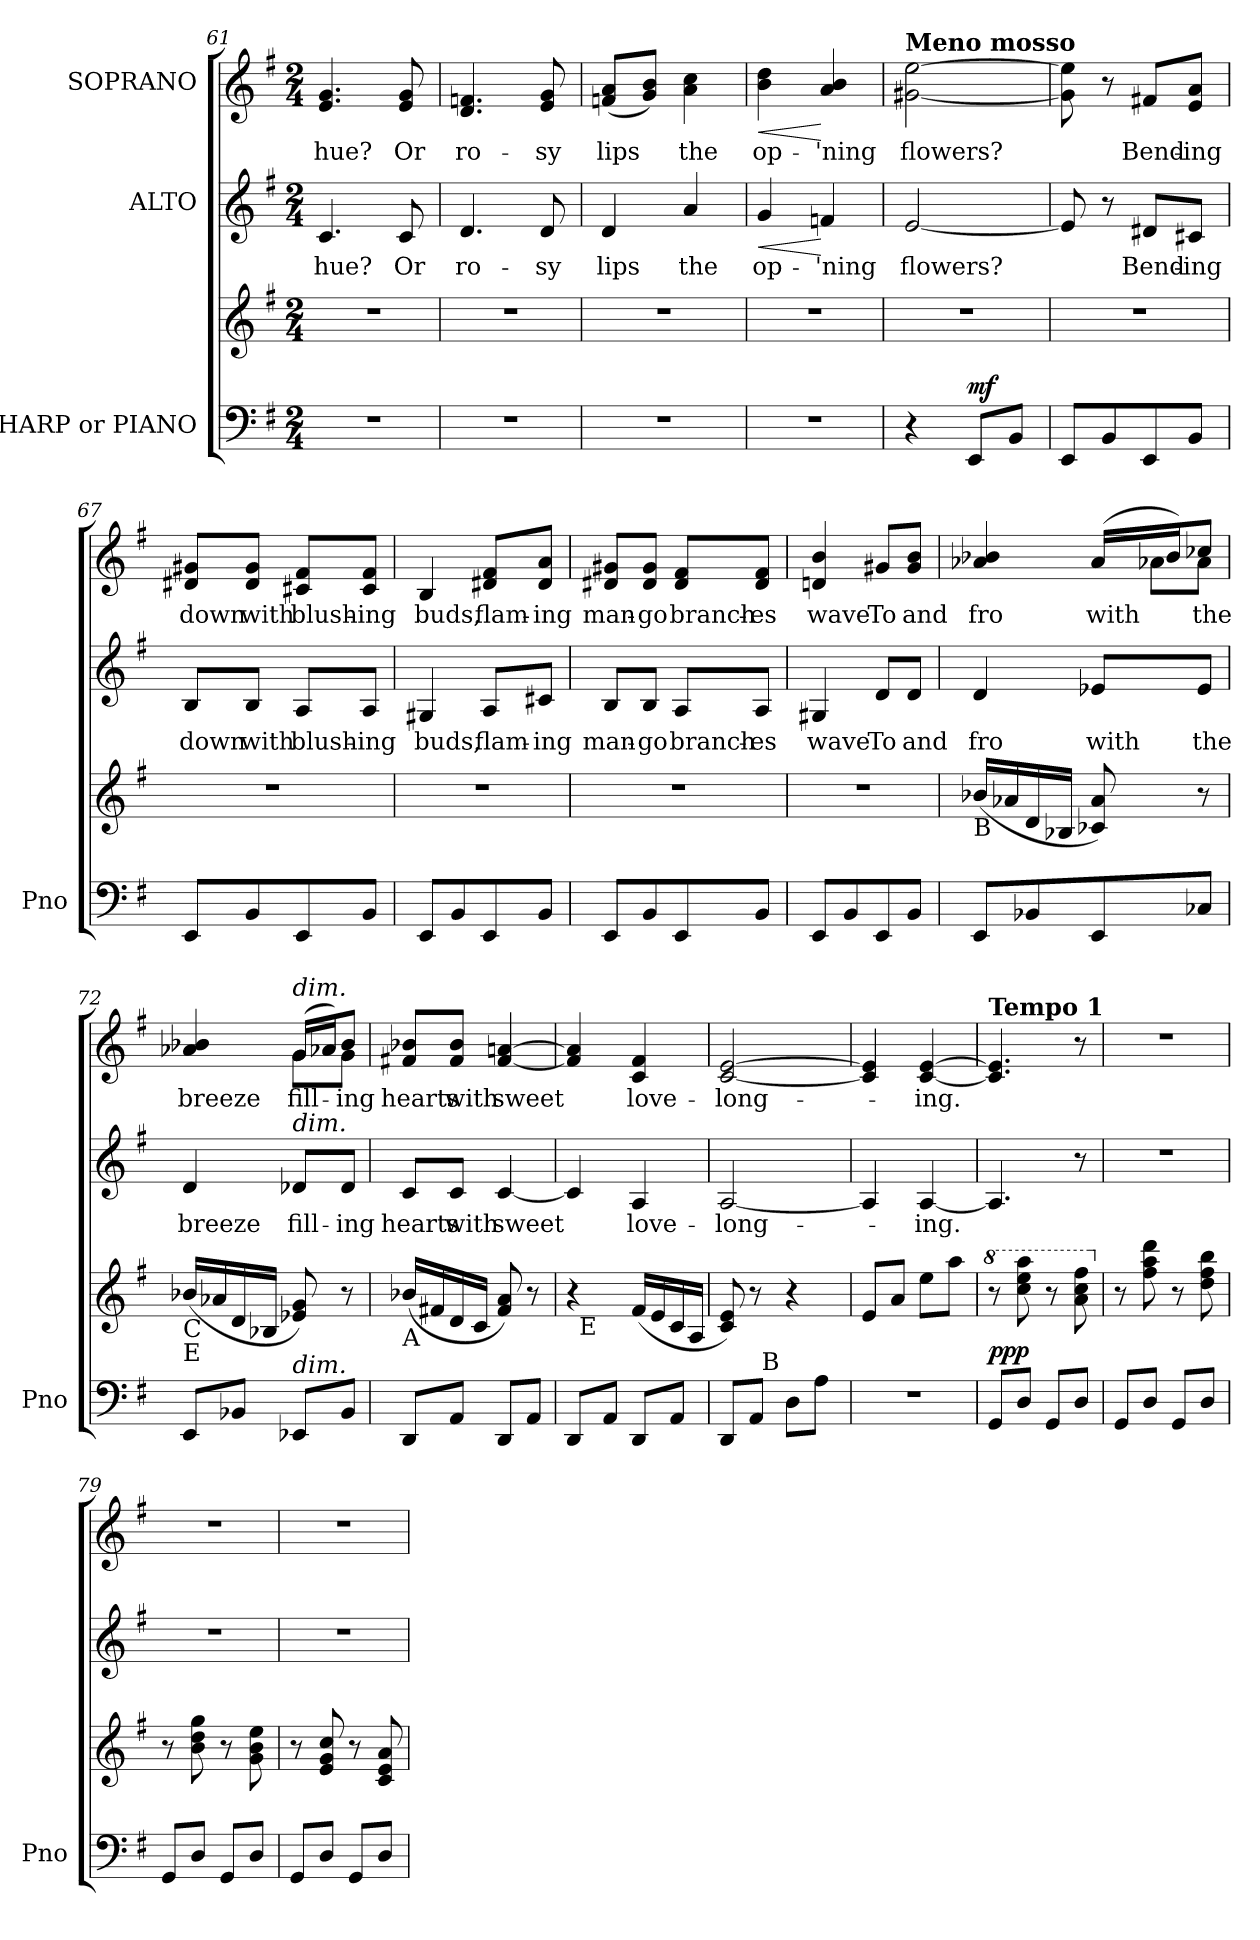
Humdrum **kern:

**kern	**kern	**dynam	**kern	**text	**dynam	**kern	**text	**dynam
*part3	*part3	*part3	*part2	*part2	*part2	*part1	*part1	*part1
*staff4	*staff3	*staff3/4	*staff2	*staff2	*staff2	*staff1	*staff1	*staff1
*I"HARP or PIANO	*	*	*I"ALTO	*	*	*I"SOPRANO	*	*
*I'Pno	*	*	*	*	*	*	*	*
*clefF4	*clefG2	*	*clefG2	*	*	*clefG2	*	*
*k[f#]	*k[f#]	*	*k[f#]	*	*	*k[f#]	*	*
*G:	*G:	*	*G:	*	*	*G:	*	*
*M2/4	*M2/4	*	*M2/4	*	*	*M2/4	*	*
=61	=61	=61	=61	=61	=61	=61	=61	=61
2r	2r	.	4.c/	hue?	.	4.e/ 4.g/	hue?	.
.	.	.	8c/	Or	.	8e/ 8g/	Or	.
=62	=62	=62	=62	=62	=62	=62	=62	=62
2r	2r	.	4.d/	ro-	.	4.d/ 4.fn/	ro-	.
.	.	.	8d/	-sy	.	8e/ 8g/	-sy	.
!!LO:LB:g=z
=63	=63	=63	=63	=63	=63	=63	=63	=63
2r	2r	.	4d/	lips	.	(8fn/ 8a/L	lips	.
.	.	.	.	.	.	8g/ 8b/J)	.	.
.	.	.	4a/	the	.	4a\ 4cc\	the	.
=64	=64	=64	=64	=64	=64	=64	=64	=64
!	!	!	!	!	!LO:HP:b	!	!	!LO:HP:b
2r	2r	.	4g/	op-	<	4b\ 4dd\	op-	<
.	.	.	4fn/	-'ning	[	4a/ 4b/	-'ning	[
=65	=65	=65	=65	=65	=65	=65	=65	=65
!	!	!	!	!	!	!LO:TX:a:B:t=Meno mosso	!	!
4r	2r	.	[2e/	flowers?	.	[2g#X\ [2ee\	flowers?	.
!	!	!LO:DY:a=2	!	!	!	!	!	!
8EE/L	.	mf	.	.	.	.	.	.
8BB/J	.	.	.	.	.	.	.	.
=66	=66	=66	=66	=66	=66	=66	=66	=66
8EE/L	2r	.	8e/]	.	.	8g#\] 8ee\]	.	.
8BB/	.	.	8r	.	.	8r	.	.
8EE/	.	.	8d#X/L	Bend-	.	8f#X/L	Bend-	.
8BB/J	.	.	8c#X/J	-ing	.	8e/ 8a/J	-ing	.
=67	=67	=67	=67	=67	=67	=67	=67	=67
8EE/L	2r	.	8B/L	down	.	8d#X/ 8g#X/L	down	.
8BB/	.	.	8B/J	with	.	8d#/ 8g#/J	with	.
8EE/	.	.	8A/L	blush-	.	8c#X/ 8f#/L	blush-	.
8BB/J	.	.	8A/J	-ing	.	8c#/ 8f#/J	-ing	.
=68	=68	=68	=68	=68	=68	=68	=68	=68
8EE/L	2r	.	4G#X/	buds,	.	4B/	buds,	.
8BB/	.	.	.	.	.	.	.	.
8EE/	.	.	8A/L	flam-	.	8d#X/ 8f#/L	flam-	.
8BB/J	.	.	8c#X/J	-ing	.	8d#/ 8a/J	-ing	.
!!LO:PB:g=z
=69	=69	=69	=69	=69	=69	=69	=69	=69
8EE/L	2r	.	8B/L	man-	.	8d#X/ 8g#X/L	man-	.
8BB/	.	.	8B/J	-go	.	8d#/ 8g#/J	-go	.
8EE/	.	.	8A/L	branch-	.	8d#/ 8f#/L	branch-	.
8BB/J	.	.	8A/J	-es	.	8d#/ 8f#/J	-es	.
=70	=70	=70	=70	=70	=70	=70	=70	=70
8EE/L	2r	.	4G#X/	wave	.	4dn/ 4b/	wave	.
8BB/	.	.	.	.	.	.	.	.
8EE/	.	.	8d/L	To	.	8g#X/L	To	.
8BB/J	.	.	8d/J	and	.	8g#/ 8b/J	and	.
=71	=71	=71	=71	=71	=71	=71	=71	=71
*	*	*	*	*	*	*^	*	*
!	!LO:TX:b:t=B	!	!	!	!	!	!	!	!
8EE/L	(16b-X/LL	.	4d/	fro	.	4a-X/ 4b-X/	4ryy	fro	.
.	16a-X/	.	.	.	.	.	.	.	.
8BB-X/	16d/	.	.	.	.	.	.	.	.
.	16B-X/JJ	.	.	.	.	.	.	.	.
8EE/	8c-X/ 8a-/)	.	8e-X/L	with	.	(16a-/LL	8a-X\L	with	.
.	.	.	.	.	.	16b-/J)	.	.	.
8C-X/J	8r	.	8e-/J	the	.	8cc-X/J	8a-\J	the	.
=72	=72	=72	=72	=72	=72	=72	=72	=72	=72
!	!LO:TX:b:t=C	!	!	!	!	!	!	!	!
!	!LO:TX:b:t=E	!	!	!	!	!	!	!	!
8EE/L	(16b-X/LL	.	4d/	breeze	.	4a-X/ 4b-X/	4ryy	breeze	.
.	16a-X/	.	.	.	.	.	.	.	.
8BB-X/J	16d/	.	.	.	.	.	.	.	.
.	16B-X/JJ	.	.	.	.	.	.	.	.
!	!	!	!	!	!	!LO:TX:a:i:t=dim.	!	!	!
!	!	!	!LO:TX:a:i:t=dim.	!	!	!	!	!	!
!LO:TX:a:i:t=dim.	!	!	!	!	!	!	!	!	!
8EE-X/L	8e-X/ 8g/)	.	8d-X/L	fill-	.	(16g/LL	8g\L	fill-	.
.	.	.	.	.	.	16a-X/J)	.	.	.
8BB-/J	8r	.	8d-/J	-ing	.	8b-/J	8g\J	-ing	.
!!LO:LB:g=z
=73	=73	=73	=73	=73	=73	=73	=73	=73	=73
!	!LO:TX:b:t=A	!	!	!	!	!	!	!	!
*	*	*	*	*	*	*v	*v	*	*
8DD/L	(16b-X/LL	.	8c/L	hearts	.	8f#X/ 8b-X/L	hearts	.
.	16f#X/	.	.	.	.	.	.	.
8AA/J	16d/	.	8c/J	with	.	8f#/ 8b-/J	with	.
.	16c/JJ	.	.	.	.	.	.	.
8DD/L	8f#/ 8a/)	.	[4c/	sweet	.	[4f#/ [4an/	sweet	.
8AA/J	8r	.	.	.	.	.	.	.
=74	=74	=74	=74	=74	=74	=74	=74	=74
*	*^	*	*	*	*	*	*	*
8DD/L	4r	32ryy	.	4c/]	.	.	4f#/] 4a/]	.	.
!	!	!LO:TX:b:t=E	!	!	!	!	!	!	!
.	.	4...ryy	.	.	.	.	.	.	.
8AA/J	.	.	.	.	.	.	.	.	.
8DD/L	(16f#/LL	.	.	4A/	love-	.	4c/ 4f#/	love-	.
.	16e/	.	.	.	.	.	.	.	.
8AA/J	16c/	.	.	.	.	.	.	.	.
.	16A/JJ	.	.	.	.	.	.	.	.
*	*v	*v	*	*	*	*	*	*	*
=75	=75	=75	=75	=75	=75	=75	=75	=75
*^	*	*	*	*	*	*	*	*
8DD/L	8ryy	8c/ 8e/)	.	[2A/	-long-	.	[2c/ [2e/	-long-	.
8AA/J	32ryy	8r	.	.	.	.	.	.	.
!	!LO:TX:a:t=B	!	!	!	!	!	!	!	!
.	4ryy	.	.	.	.	.	.	.	.
8D\L	.	4r	.	.	.	.	.	.	.
8A\J	.	.	.	.	.	.	.	.	.
.	16.ryy	.	.	.	.	.	.	.	.
*v	*v	*	*	*	*	*	*	*	*
=76	=76	=76	=76	=76	=76	=76	=76	=76
2r	8e/L	.	4A/]	.	.	4c/] 4e/]	.	.
.	8a/J	.	.	.	.	.	.	.
.	8ee\L	.	[4A/	-ing.	.	[4c/ [4e/	-ing.	.
.	8aa\J	.	.	.	.	.	.	.
=77	=77	=77	=77	=77	=77	=77	=77	=77
*	*8va	*	*	*	*	*	*	*
!	!	!	!	!	!	!LO:TX:a:B:t=Tempo 1	!	!
!	!	!LO:DY:a=2	!	!	!	!	!	!
8GG/L	8r	ppp	4.A/]	.	.	4.c/] 4.e/]	.	.
8D/J	8ccc\ 8eee\ 8aaa\	.	.	.	.	.	.	.
8GG/L	8r	.	.	.	.	.	.	.
8D/J	8aa\ 8ccc\ 8fff#\	.	8r	.	.	8r	.	.
=78	=78	=78	=78	=78	=78	=78	=78	=78
*	*X8va	*	*	*	*	*	*	*
8GG/L	8r	.	2r	.	.	2r	.	.
8D/J	8ff#\ 8aa\ 8ddd\	.	.	.	.	.	.	.
8GG/L	8r	.	.	.	.	.	.	.
8D/J	8dd\ 8ff#\ 8bb\	.	.	.	.	.	.	.
=79	=79	=79	=79	=79	=79	=79	=79	=79
8GG/L	8r	.	2r	.	.	2r	.	.
8D/J	8b\ 8dd\ 8gg\	.	.	.	.	.	.	.
8GG/L	8r	.	.	.	.	.	.	.
8D/J	8g\ 8b\ 8ee\	.	.	.	.	.	.	.
!!LO:LB:g=z
=80	=80	=80	=80	=80	=80	=80	=80	=80
8GG/L	8r	.	2r	.	.	2r	.	.
8D/J	8e/ 8g/ 8cc/	.	.	.	.	.	.	.
8GG/L	8r	.	.	.	.	.	.	.
8D/J	8c/ 8e/ 8a/	.	.	.	.	.	.	.
=	=	=	=	=	=	=	=	=
*-	*-	*-	*-	*-	*-	*-	*-	*-
